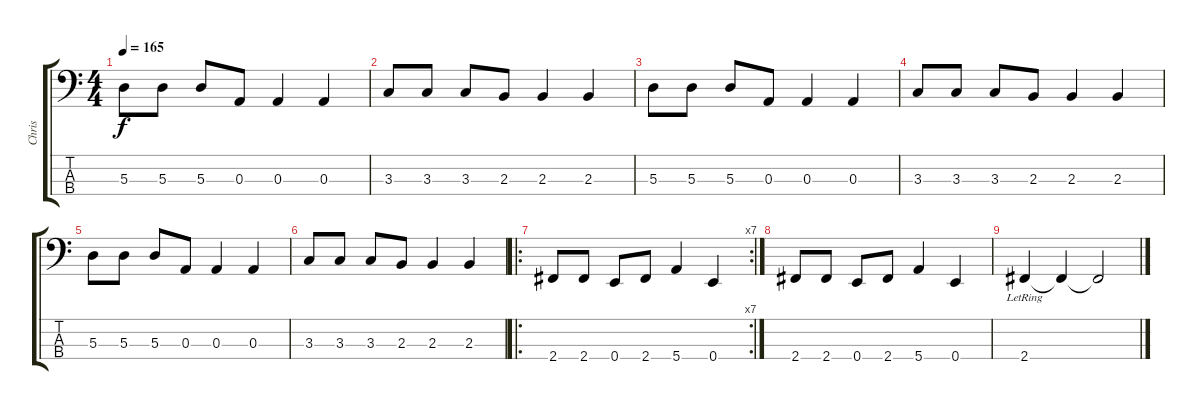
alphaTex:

\track ("Chris" "Chris") {instrument overdrivenguitar}
\staff {score tabs}
\tuning (G2 D2 A1 E1) {hide}
\ts (4 4)
\tempo 165
\clef f4
\ks c
5.3.8{dy f} 5.3.8 5.3.8 0.3.8 0.3.4 0.3.4 |
3.3.8 3.3.8 3.3.8 2.3.8 2.3.4 2.3.4 |
5.3.8 5.3.8 5.3.8 0.3.8 0.3.4 0.3.4 |
3.3.8 3.3.8 3.3.8 2.3.8 2.3.4 2.3.4 |
5.3.8 5.3.8 5.3.8 0.3.8 0.3.4 0.3.4 |
3.3.8 3.3.8 3.3.8 2.3.8 2.3.4 2.3.4 |
\ro
\rc 7
2.4.8 2.4.8 0.4.8 2.4.8 5.4.4 0.4.4 |
2.4.8 2.4.8 0.4.8 2.4.8 5.4.4 0.4.4 |
2.4{lr}.4 2.4{t}.4{volume 7} 2.4{t}.2
